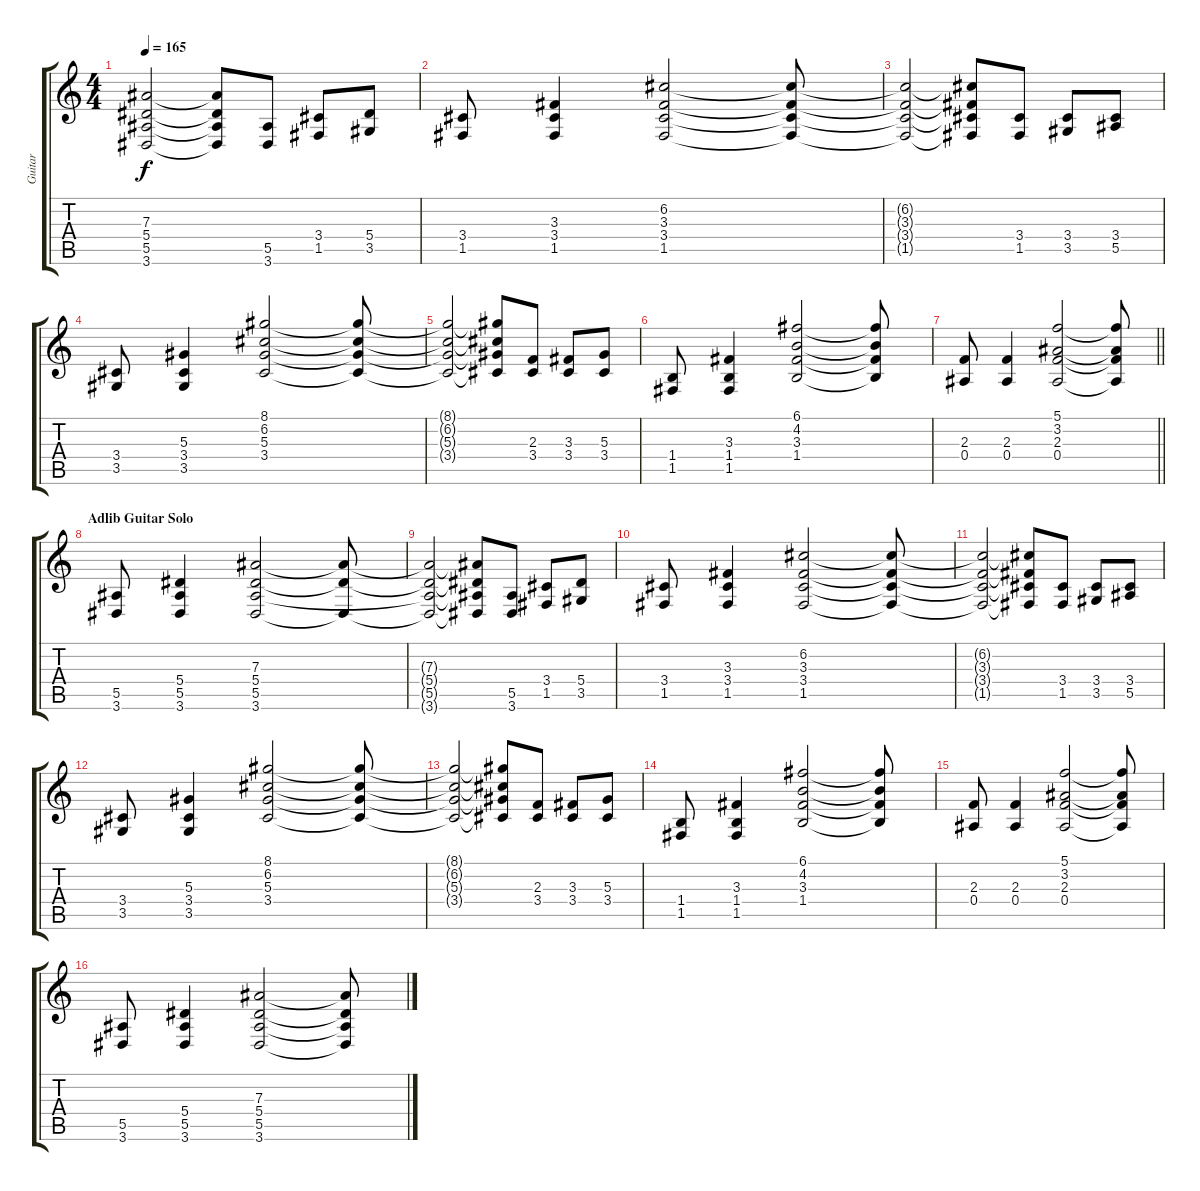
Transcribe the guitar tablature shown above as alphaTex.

\track ("Guitar" "Guitar") {instrument distortionguitar}
\staff {score tabs}
\tuning (C4 G3 Eb3 Bb2 F2 C2) {hide}
\ts (4 4)
\tempo 165
\clef g2
\ks c
(7.3{t} 5.4{t} 5.5{t} 3.6{t}).2{dy f} (7.3{t} 5.4{t} 5.5{t} 3.6{t}).8 (5.5 3.6).8 (3.4 1.5).8 (5.4 3.5).8 |
(3.4 1.5).8 (3.3 3.4 1.5).4 (6.2 3.3 3.4 1.5).2 (6.2{t} 3.3{t} 3.4{t} 1.5{t}).8 |
(6.2{t} 3.3{t} 3.4{t} 1.5{t}).2 (6.2{t} 3.3{t} 3.4{t} 1.5{t}).8 (3.4 1.5).8 (3.4 3.5).8 (3.4 5.5).8 |
(3.4 3.5).8 (5.3 3.4 3.5).4 (8.1 6.2 5.3 3.4).2 (8.1{t} 6.2{t} 5.3{t} 3.4{t}).8 |
(8.1{t} 6.2{t} 5.3{t} 3.4{t}).2 (8.1{t} 6.2{t} 5.3{t} 3.4{t}).8 (2.3 3.4).8 (3.3 3.4).8 (5.3 3.4).8 |
(1.4 1.5).8 (3.3 1.4 1.5).4 (6.1 4.2 3.3 1.4).2 (6.1{t} 4.2{t} 3.3{t} 1.4{t}).8 |
\barLineRight lightlight
(2.3 0.4).8 (2.3 0.4).4 (5.1 3.2 2.3 0.4).2 (5.1{t} 3.2{t} 2.3{t} 0.4{t}).8 |
\section ("" "Adlib Guitar Solo")
(5.5 3.6).8 (5.4 5.5 3.6).4 (7.3 5.4 5.5 3.6).2 (7.3{t} 5.4{t} 3.6{t}).8 |
(7.3{t} 5.4{t} 5.5{t} 3.6{t}).2 (7.3{t} 5.4{t} 5.5{t} 3.6{t}).8 (5.5 3.6).8 (3.4 1.5).8 (5.4 3.5).8 |
(3.4 1.5).8 (3.3 3.4 1.5).4 (6.2 3.3 3.4 1.5).2 (6.2{t} 3.3{t} 3.4{t} 1.5{t}).8 |
(6.2{t} 3.3{t} 3.4{t} 1.5{t}).2 (6.2{t} 3.3{t} 3.4{t} 1.5{t}).8 (3.4 1.5).8 (3.4 3.5).8 (3.4 5.5).8 |
(3.4 3.5).8 (5.3 3.4 3.5).4 (8.1 6.2 5.3 3.4).2 (8.1{t} 6.2{t} 5.3{t} 3.4{t}).8 |
(8.1{t} 6.2{t} 5.3{t} 3.4{t}).2 (8.1{t} 6.2{t} 5.3{t} 3.4{t}).8 (2.3 3.4).8 (3.3 3.4).8 (5.3 3.4).8 |
(1.4 1.5).8 (3.3 1.4 1.5).4 (6.1 4.2 3.3 1.4).2 (6.1{t} 4.2{t} 3.3{t} 1.4{t}).8 |
(2.3 0.4).8 (2.3 0.4).4 (5.1 3.2 2.3 0.4).2 (5.1{t} 3.2{t} 2.3{t} 0.4{t}).8 |
(5.5 3.6).8 (5.4 5.5 3.6).4 (7.3 5.4 5.5 3.6).2 (7.3{t} 5.4{t} 5.5{t} 3.6{t}).8
